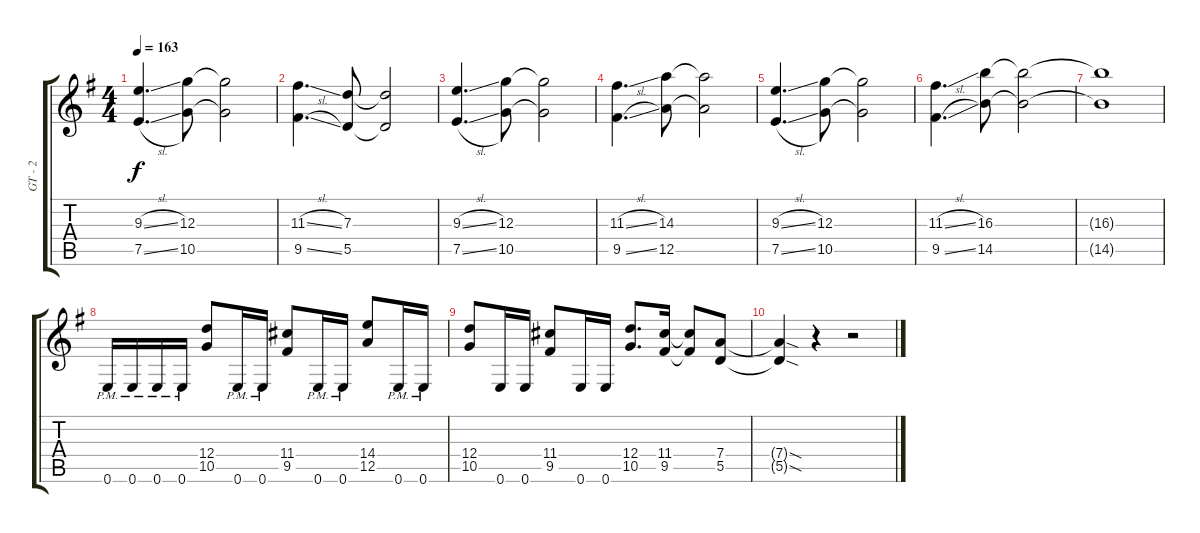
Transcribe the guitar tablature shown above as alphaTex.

\track ("GT - 2" "GT - 2") {instrument distortionguitar}
\staff {score tabs}
\tuning (E4 B3 G3 D3 A2 E2) {hide}
\ts (4 4)
\tempo 163
\clef g2
\ks g
(9.3{sl} 7.5{sl}).4{d dy f} (12.3 10.5).8 (12.3{t} 10.5{t}).2 |
(11.3{sl} 9.5{sl}).4{d} (7.3 5.5).8 (7.3{t} 5.5{t}).2 |
(9.3{sl} 7.5{sl}).4{d} (12.3 10.5).8 (12.3{t} 10.5{t}).2 |
(11.3{sl} 9.5{sl}).4{d} (14.3 12.5).8 (14.3{t} 12.5{t}).2 |
(9.3{sl} 7.5{sl}).4{d} (12.3 10.5).8 (12.3{t} 10.5{t}).2 |
(11.3{sl} 9.5{sl}).4{d} (16.3 14.5).8 (16.3{t} 14.5{t}).2 |
(16.3{t} 14.5{t}).1 |
0.6{pm}.16 0.6{pm}.16 0.6{pm}.16 0.6{pm}.16 (12.4 10.5).8 0.6{pm}.16 0.6{pm}.16 (11.4 9.5).8 0.6{pm}.16 0.6{pm}.16 (14.4 12.5).8 0.6{pm}.16 0.6{pm}.16 |
(12.4 10.5).8 0.6.16 0.6.16 (11.4 9.5).8 0.6.16 0.6.16 (12.4 10.5).8{d} (11.4 9.5).16 (11.4{t} 9.5{t}).8 (7.4 5.5).8 |
(7.4{sod t} 5.5{sod t}).4 r.4 r.2
